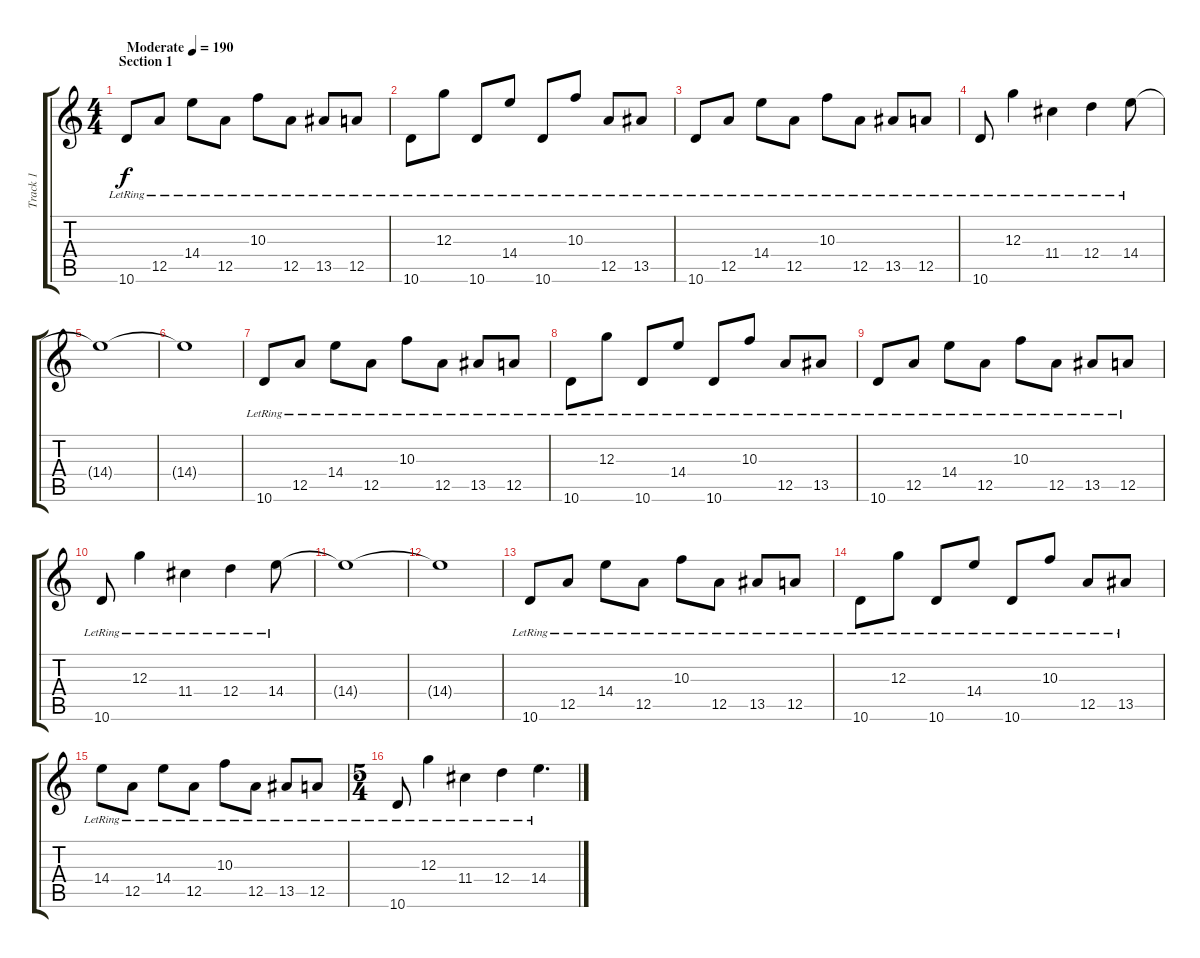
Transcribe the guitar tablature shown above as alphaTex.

\track ("Track 1" "Track 1") {instrument acousticguitarsteel}
\staff {score tabs}
\tuning (E4 B3 G3 D3 A2 E2) {hide}
\ts (4 4)
\section ("" "Section 1")
\tempo (190 "Moderate")
\clef g2
\ks c
10.6{lr}.8{dy f instrument acousticguitarsteel} 12.5{lr}.8 14.4{lr}.8 12.5{lr}.8 10.3{lr}.8 12.5{lr}.8 13.5{lr}.8 12.5{lr}.8 |
10.6{lr}.8 12.3{lr}.8 10.6{lr}.8 14.4{lr}.8 10.6{lr}.8 10.3{lr}.8 12.5{lr}.8 13.5{lr}.8 |
10.6{lr}.8 12.5{lr}.8 14.4{lr}.8 12.5{lr}.8 10.3{lr}.8 12.5{lr}.8 13.5{lr}.8 12.5{lr}.8 |
10.6{lr}.8 12.3{lr}.4 11.4{lr}.4 12.4{lr}.4 14.4{lr}.8 |
14.4{t}.1 |
14.4{t}.1 |
10.6{lr}.8 12.5{lr}.8 14.4{lr}.8 12.5{lr}.8 10.3{lr}.8 12.5{lr}.8 13.5{lr}.8 12.5{lr}.8 |
10.6{lr}.8 12.3{lr}.8 10.6{lr}.8 14.4{lr}.8 10.6{lr}.8 10.3{lr}.8 12.5{lr}.8 13.5{lr}.8 |
10.6{lr}.8 12.5{lr}.8 14.4{lr}.8 12.5{lr}.8 10.3{lr}.8 12.5{lr}.8 13.5{lr}.8 12.5{lr}.8 |
10.6{lr}.8 12.3{lr}.4 11.4{lr}.4 12.4{lr}.4 14.4{lr}.8 |
14.4{t}.1 |
14.4{t}.1 |
10.6{lr}.8 12.5{lr}.8 14.4{lr}.8 12.5{lr}.8 10.3{lr}.8 12.5{lr}.8 13.5{lr}.8 12.5{lr}.8 |
10.6{lr}.8 12.3{lr}.8 10.6{lr}.8 14.4{lr}.8 10.6{lr}.8 10.3{lr}.8 12.5{lr}.8 13.5{lr}.8 |
14.4{lr}.8 12.5{lr}.8 14.4{lr}.8 12.5{lr}.8 10.3{lr}.8 12.5{lr}.8 13.5{lr}.8 12.5{lr}.8 |
\ts (5 4)
10.6{lr}.8 12.3{lr}.4 11.4{lr}.4 12.4{lr}.4 14.4{lr}.4{d}
